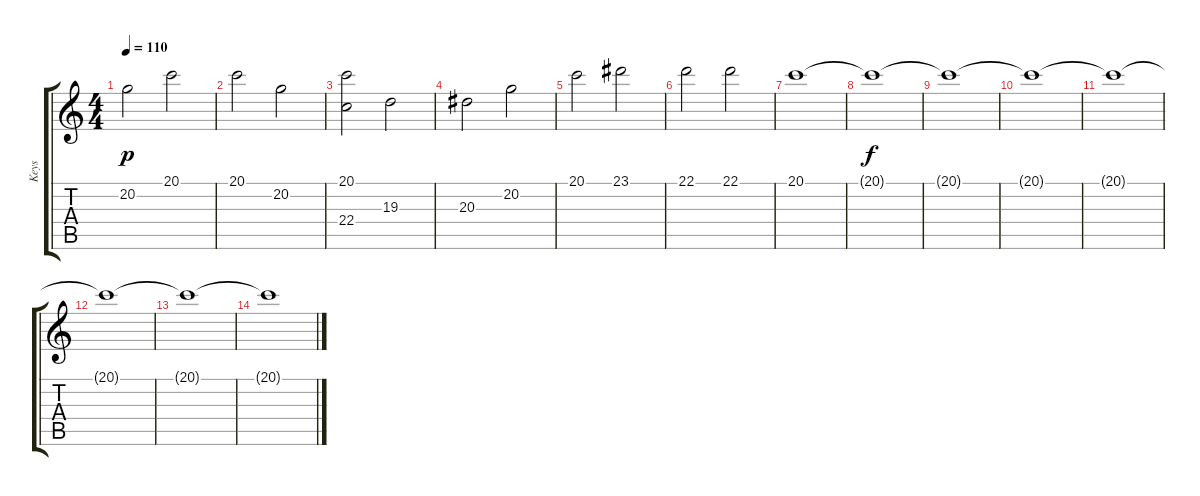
\track ("Keys" "Keys") {instrument synthbrass1}
\staff {score tabs}
\tuning (E4 B3 G3 D3 A2 E2) {hide}
\ts (4 4)
\tempo 110
\clef g2
\ks c
20.2.2{dy p} 20.1.2 |
20.1.2 20.2.2 |
(20.1 22.4).2 19.3.2 |
20.3.2 20.2.2 |
20.1.2 23.1.2 |
22.1.2 22.1.2 |
20.1.1 |
20.1{t}.1{dy f} |
20.1{t}.1 |
20.1{t}.1 |
20.1{t}.1 |
20.1{t}.1 |
20.1{t}.1 |
20.1{t}.1
